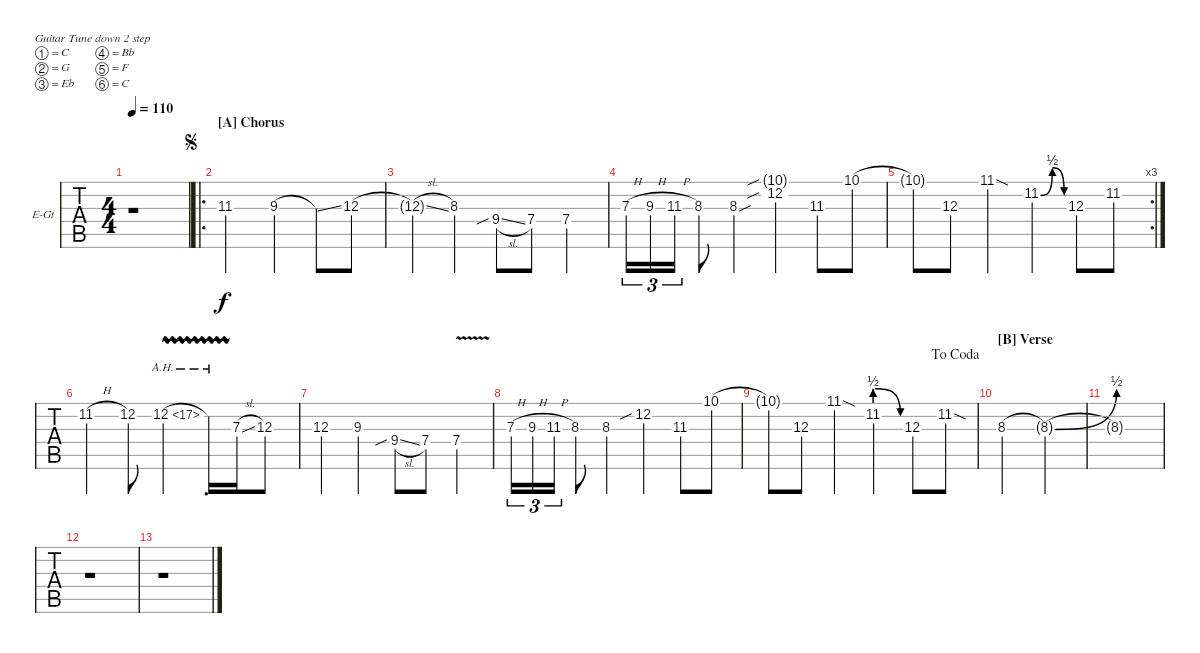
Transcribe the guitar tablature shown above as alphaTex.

\defaultSystemsLayout 4
\bracketExtendMode groupsimilarinstruments
\firstSystemTrackNameOrientation horizontal
\otherSystemsTrackNameOrientation horizontal
\track ("Lead" "E-Gt") {instrument overdrivenguitar}
\staff {tabs}
\tuning (C4 G3 Eb3 Bb2 F2 C2)
\ts (4 4)
\tempo 110
\clef g2
\ks cminor
r.1{dy f instrument overdrivenguitar} |
\ro
\section ("A" "Chorus")
\jump segno
11.3.2 9.3.4 9.3{ss t}.8 12.3.8 |
12.3{sl t}.4 8.3.4 9.4{sib sl}.8 7.4.8 7.4.4 |
7.3{h}.16{tu (3 2)} 9.3{h}.16{tu (3 2)} 11.3{h}.16{tu (3 2)} 8.3.8 8.3{sou}.4 (12.2{sib} 10.1{sib g}).4 11.3.8 10.1.8 |
\rc 3
10.1{t}.8 12.3.8 11.1{sod}.4 11.2{be (bendrelease 0 0 11.4 2 21 2 30 0)}.4 12.3.8 11.2.8 |
11.2{h}.4 12.2.8 12.2{ah 5 vw}.4{d} 12.2{ah 5 vw t}.16 7.3{sl}.16 12.3.8 |
12.3.4 9.3.4 9.4{sib sl}.8 7.4.8 7.4{v}.4 |
7.3{h}.16{tu (3 2)} 9.3{h}.16{tu (3 2)} 11.3{h}.16{tu (3 2)} 8.3.8 8.3.4 12.2{sib}.4 11.3.8 10.1.8 |
\jump dacoda
10.1{t}.8 12.3.8 11.1{sod}.4 11.2{be (prebendrelease 0 2 30 0)}.4 12.3.8 11.2{sod}.8 |
\section ("B" "Verse")
8.3.2 8.3{be (bend 0 0 55.8 2) t}.2 |
8.3{be (hold 0 0 60 0) t}.1 |
r.1 |
r.1
